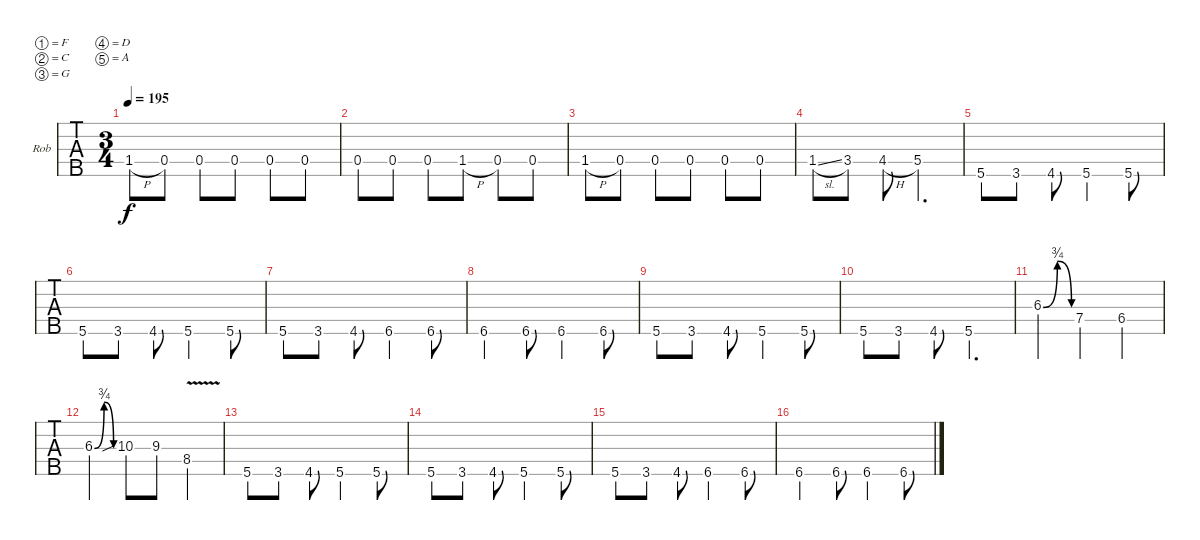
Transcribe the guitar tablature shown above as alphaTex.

\bracketExtendMode groupsimilarinstruments
\firstSystemTrackNameOrientation horizontal
\otherSystemsTrackNameOrientation horizontal
\track ("Bass" "Rob") {instrument electricbassfinger}
\staff {tabs}
\tuning (F2 C2 G1 D1 A0)
\ts (3 4)
\tempo 195
\clef f4
\ks c
1.4{h}.8{dy f} 0.4.8 0.4.8 0.4.8 0.4.8 0.4.8 |
0.4.8 0.4.8 0.4.8 1.4{h}.8 0.4.8 0.4.8 |
1.4{h}.8 0.4.8 0.4.8 0.4.8 0.4.8 0.4.8 |
1.4{sl}.8 3.4.8 4.4{h}.8 5.4.4{d} |
5.5.8 3.5.8 4.5.8 5.5.4 5.5.8 |
5.5.8 3.5.8 4.5.8 5.5.4 5.5.8 |
5.5.8 3.5.8 4.5.8 6.5.4 6.5.8 |
6.5.4 6.5.8 6.5.4 6.5.8 |
5.5.8 3.5.8 4.5.8 5.5.4 5.5.8 |
5.5.8 3.5.8 4.5.8 5.5.4{d} |
6.3{be (bendrelease 0 0 30 3 30 3 60 0)}.4 7.4.4 6.4.4 |
6.3{be (bendrelease 0 0 30 3 30 3 60 0)}.4 10.3{sib}.8 9.3.8 8.4{v}.4 |
5.5.8 3.5.8 4.5.8 5.5.4 5.5.8 |
5.5.8 3.5.8 4.5.8 5.5.4 5.5.8 |
5.5.8 3.5.8 4.5.8 6.5.4 6.5.8 |
6.5.4 6.5.8 6.5.4 6.5.8
